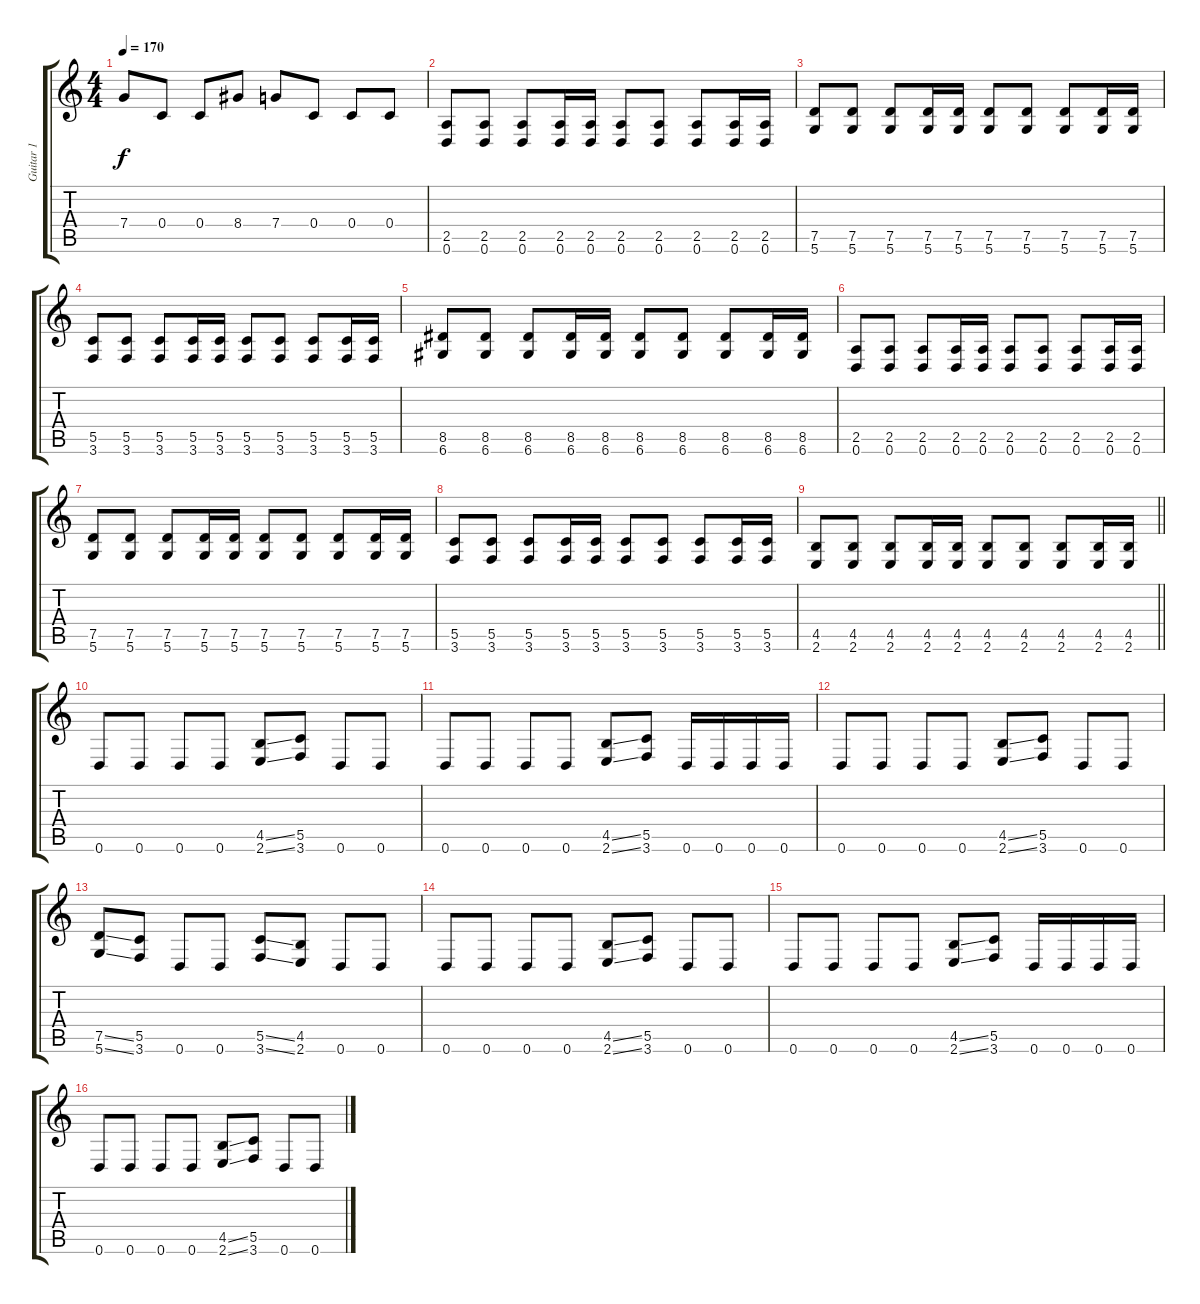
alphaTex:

\track ("Guitar 1" "Guitar 1") {instrument distortionguitar}
\staff {score tabs}
\tuning (D4 A3 F3 C3 G2 D2) {hide}
\ts (4 4)
\tempo 170
\clef g2
\ks c
7.4.8{dy f} 0.4.8 0.4.8 8.4.8 7.4.8 0.4.8 0.4.8 0.4.8 |
(2.5 0.6).8 (2.5 0.6).8 (2.5 0.6).8 (2.5 0.6).16 (2.5 0.6).16 (2.5 0.6).8 (2.5 0.6).8 (2.5 0.6).8 (2.5 0.6).16 (2.5 0.6).16 |
(7.5 5.6).8 (7.5 5.6).8 (7.5 5.6).8 (7.5 5.6).16 (7.5 5.6).16 (7.5 5.6).8 (7.5 5.6).8 (7.5 5.6).8 (7.5 5.6).16 (7.5 5.6).16 |
(5.5 3.6).8 (5.5 3.6).8 (5.5 3.6).8 (5.5 3.6).16 (5.5 3.6).16 (5.5 3.6).8 (5.5 3.6).8 (5.5 3.6).8 (5.5 3.6).16 (5.5 3.6).16 |
(8.5 6.6).8 (8.5 6.6).8 (8.5 6.6).8 (8.5 6.6).16 (8.5 6.6).16 (8.5 6.6).8 (8.5 6.6).8 (8.5 6.6).8 (8.5 6.6).16 (8.5 6.6).16 |
(2.5 0.6).8 (2.5 0.6).8 (2.5 0.6).8 (2.5 0.6).16 (2.5 0.6).16 (2.5 0.6).8 (2.5 0.6).8 (2.5 0.6).8 (2.5 0.6).16 (2.5 0.6).16 |
(7.5 5.6).8 (7.5 5.6).8 (7.5 5.6).8 (7.5 5.6).16 (7.5 5.6).16 (7.5 5.6).8 (7.5 5.6).8 (7.5 5.6).8 (7.5 5.6).16 (7.5 5.6).16 |
(5.5 3.6).8 (5.5 3.6).8 (5.5 3.6).8 (5.5 3.6).16 (5.5 3.6).16 (5.5 3.6).8 (5.5 3.6).8 (5.5 3.6).8 (5.5 3.6).16 (5.5 3.6).16 |
\barLineRight lightlight
(4.5 2.6).8 (4.5 2.6).8 (4.5 2.6).8 (4.5 2.6).16 (4.5 2.6).16 (4.5 2.6).8 (4.5 2.6).8 (4.5 2.6).8 (4.5 2.6).16 (4.5 2.6).16 |
0.6.8 0.6.8 0.6.8 0.6.8 (4.5{ss} 2.6{ss}).8 (5.5 3.6).8 0.6.8 0.6.8 |
0.6.8 0.6.8 0.6.8 0.6.8 (4.5{ss} 2.6{ss}).8 (5.5 3.6).8 0.6.16 0.6.16 0.6.16 0.6.16 |
0.6.8 0.6.8 0.6.8 0.6.8 (4.5{ss} 2.6{ss}).8 (5.5 3.6).8 0.6.8 0.6.8 |
(7.5{ss} 5.6{ss}).8 (5.5 3.6).8 0.6.8 0.6.8 (5.5{ss} 3.6{ss}).8 (4.5 2.6).8 0.6.8 0.6.8 |
0.6.8 0.6.8 0.6.8 0.6.8 (4.5{ss} 2.6{ss}).8 (5.5 3.6).8 0.6.8 0.6.8 |
0.6.8 0.6.8 0.6.8 0.6.8 (4.5{ss} 2.6{ss}).8 (5.5 3.6).8 0.6.16 0.6.16 0.6.16 0.6.16 |
0.6.8 0.6.8 0.6.8 0.6.8 (4.5{ss} 2.6{ss}).8 (5.5 3.6).8 0.6.8 0.6.8
